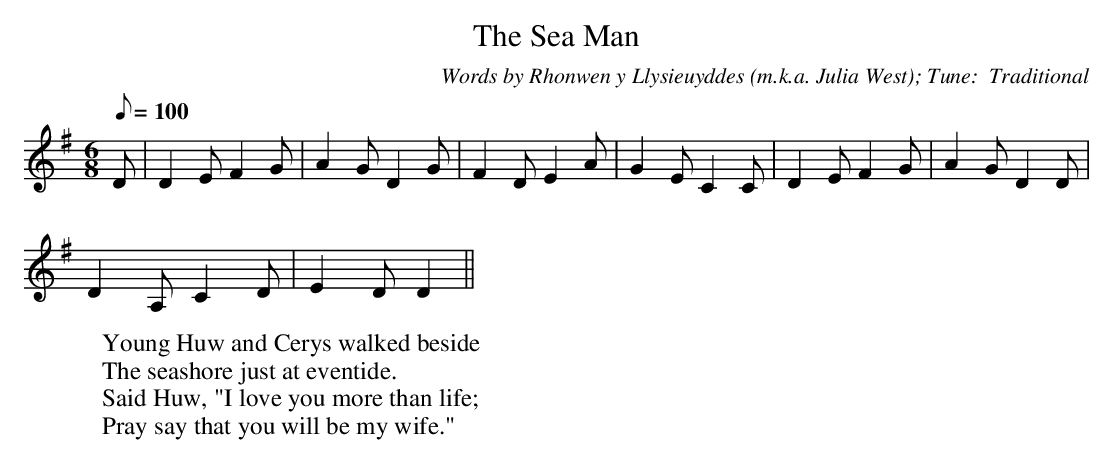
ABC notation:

X:1
T:The Sea Man
M:6/8
L:1/8
Q:100
C:Words by Rhonwen y Llysieuyddes (m.k.a. Julia West); Tune:  Traditional
W:Young Huw and Cerys walked beside
W:The seashore just at eventide.
W:Said Huw, "I love you more than life;
W:Pray say that you will be my wife."
K:G
D|D2 E F2 G|A2 G D2 G| F2 D E2 A| G2 E C2 C| D2 E F2 G| A2 G D2 D|
D2 A, C2 D| E2 D D2||
